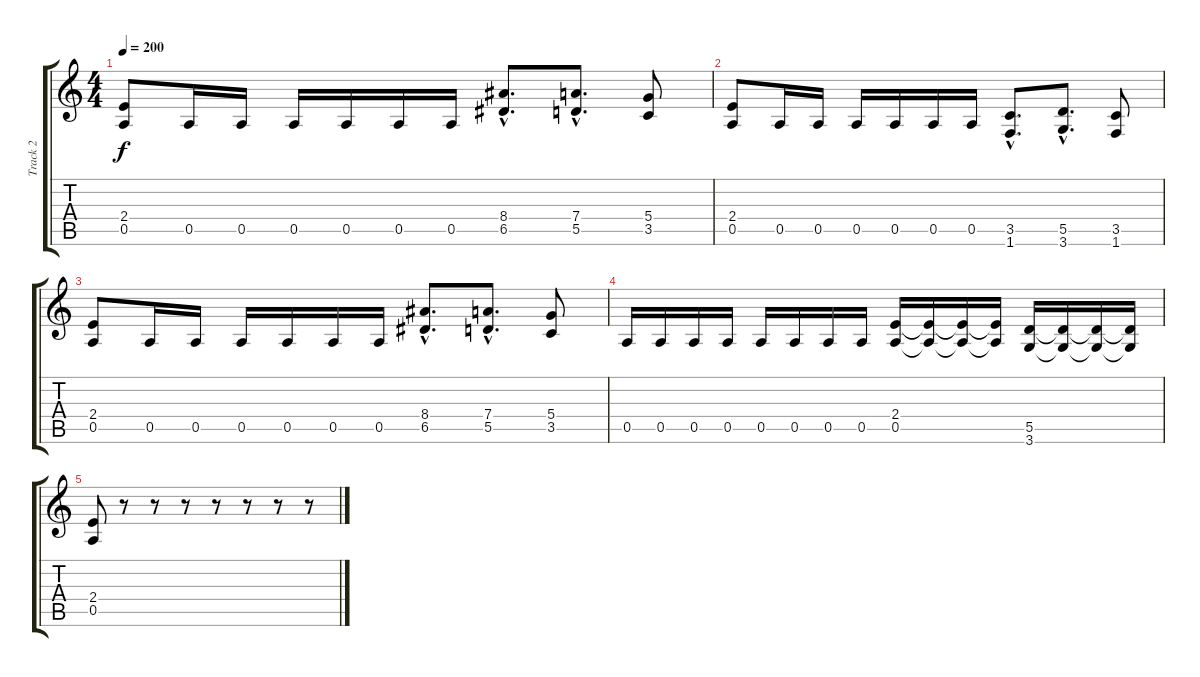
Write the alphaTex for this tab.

\track ("Track 2" "Track 2") {instrument distortionguitar}
\staff {score tabs}
\tuning (E4 B3 G3 D3 A2 E2) {hide}
\ts (4 4)
\tempo 200
\clef g2
\ks c
(2.4 0.5).8{dy f} 0.5.16 0.5.16 0.5.16 0.5.16 0.5.16 0.5.16 (8.4{hac} 6.5{hac}).8{d} (7.4{hac} 5.5{hac}).8{d} (5.4 3.5).8 |
(2.4 0.5).8 0.5.16 0.5.16 0.5.16 0.5.16 0.5.16 0.5.16 (3.5{hac} 1.6{hac}).8{d} (5.5{hac} 3.6{hac}).8{d} (3.5 1.6).8 |
(2.4 0.5).8 0.5.16 0.5.16 0.5.16 0.5.16 0.5.16 0.5.16 (8.4{hac} 6.5{hac}).8{d} (7.4{hac} 5.5{hac}).8{d} (5.4 3.5).8 |
0.5.16 0.5.16 0.5.16 0.5.16 0.5.16 0.5.16 0.5.16 0.5.16 (2.4 0.5).16 (2.4{t} 0.5{t}).16 (2.4{t} 0.5{t}).16 (2.4{t} 0.5{t}).16 (5.5 3.6).16 (5.5{t} 3.6{t}).16 (5.5{t} 3.6{t}).16 (5.5{t} 3.6{t}).16 |
(2.4 0.5).8 r.8 r.8 r.8 r.8 r.8 r.8 r.8
